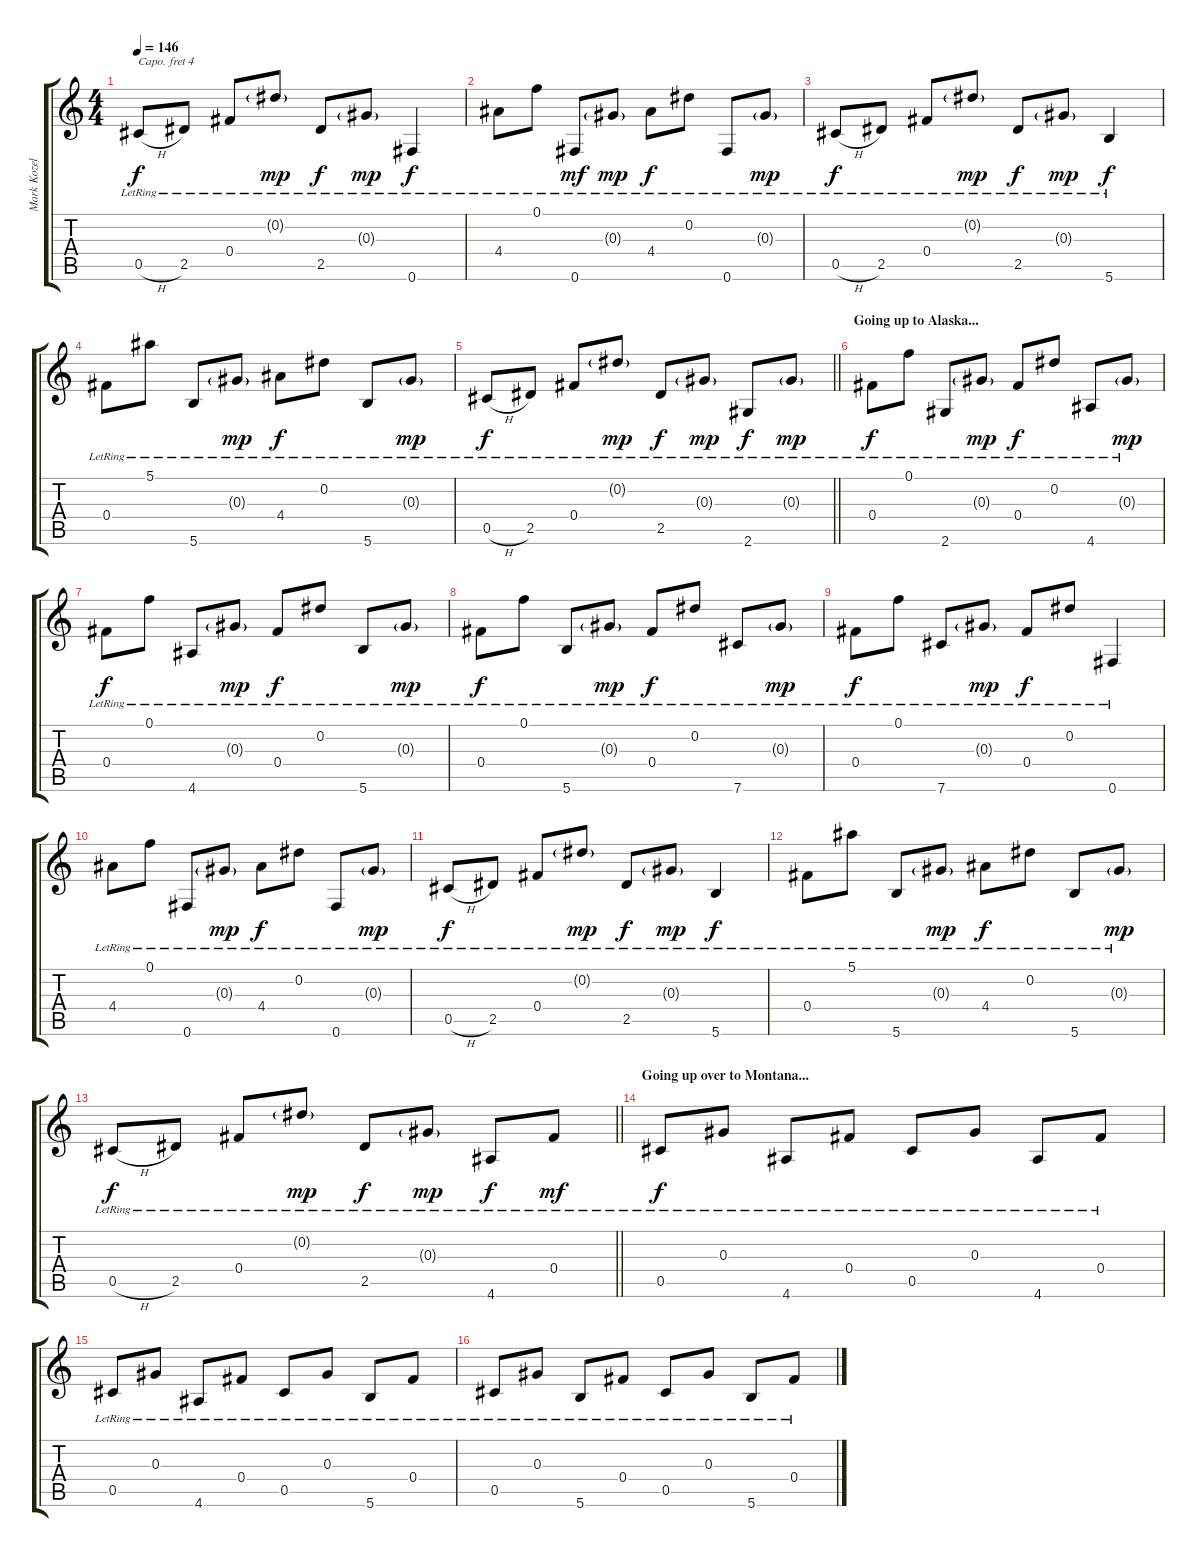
\track ("Mark Kozelek" "Mark Kozel") {instrument acousticguitarsteel}
\staff {score tabs}
\capo 4
\tuning (Db4 B3 E3 D3 A2 D2) {hide}
\ts (4 4)
\tempo 146
\clef g2
\ks c
0.5{h lr}.8{dy f} 2.5{lr}.8 0.4{lr}.8 0.2{g lr}.8{dy mp} 2.5{lr}.8{dy f} 0.3{g lr}.8{dy mp} 0.6{lr}.4{dy f} |
4.4{lr}.8 0.1{lr}.8 0.6{lr}.8{dy mf} 0.3{g lr}.8{dy mp} 4.4{lr}.8{dy f} 0.2{lr}.8 0.6{lr}.8 0.3{g lr}.8{dy mp} |
0.5{h lr}.8{dy f} 2.5{lr}.8 0.4{lr}.8 0.2{g lr}.8{dy mp} 2.5{lr}.8{dy f} 0.3{g lr}.8{dy mp} 5.6{lr}.4{dy f} |
0.4{lr}.8 5.1{lr}.8 5.6{lr}.8 0.3{g lr}.8{dy mp} 4.4{lr}.8{dy f} 0.2{lr}.8 5.6{lr}.8 0.3{g lr}.8{dy mp} |
\barLineRight lightlight
0.5{h lr}.8{dy f} 2.5{lr}.8 0.4{lr}.8 0.2{g lr}.8{dy mp} 2.5{lr}.8{dy f} 0.3{g lr}.8{dy mp} 2.6{lr}.8{dy f} 0.3{g lr}.8{dy mp} |
\section ("" "Going up to Alaska...")
0.4{lr}.8{dy f} 0.1{lr}.8 2.6{lr}.8 0.3{g lr}.8{dy mp} 0.4{lr}.8{dy f} 0.2{lr}.8 4.6{lr}.8 0.3{g lr}.8{dy mp} |
0.4{lr}.8{dy f} 0.1{lr}.8 4.6{lr}.8 0.3{g lr}.8{dy mp} 0.4{lr}.8{dy f} 0.2{lr}.8 5.6{lr}.8 0.3{g lr}.8{dy mp} |
0.4{lr}.8{dy f} 0.1{lr}.8 5.6{lr}.8 0.3{g lr}.8{dy mp} 0.4{lr}.8{dy f} 0.2{lr}.8 7.6{lr}.8 0.3{g lr}.8{dy mp} |
0.4{lr}.8{dy f} 0.1{lr}.8 7.6{lr}.8 0.3{g lr}.8{dy mp} 0.4{lr}.8{dy f} 0.2{lr}.8 0.6{lr}.4 |
4.4{lr}.8 0.1{lr}.8 0.6{lr}.8 0.3{g lr}.8{dy mp} 4.4{lr}.8{dy f} 0.2{lr}.8 0.6{lr}.8 0.3{g lr}.8{dy mp} |
0.5{h lr}.8{dy f} 2.5{lr}.8 0.4{lr}.8 0.2{g lr}.8{dy mp} 2.5{lr}.8{dy f} 0.3{g lr}.8{dy mp} 5.6{lr}.4{dy f} |
0.4{lr}.8 5.1{lr}.8 5.6{lr}.8 0.3{g lr}.8{dy mp} 4.4{lr}.8{dy f} 0.2{lr}.8 5.6{lr}.8 0.3{g lr}.8{dy mp} |
\barLineRight lightlight
0.5{h lr}.8{dy f} 2.5{lr}.8 0.4{lr}.8 0.2{g lr}.8{dy mp} 2.5{lr}.8{dy f} 0.3{g lr}.8{dy mp} 4.6{lr}.8{dy f} 0.4{lr}.8{dy mf} |
\section ("" "Going up over to Montana...")
0.5{lr}.8{dy f} 0.3{lr}.8 4.6{lr}.8 0.4{lr}.8 0.5{lr}.8 0.3{lr}.8 4.6{lr}.8 0.4{lr}.8 |
0.5{lr}.8 0.3{lr}.8 4.6{lr}.8 0.4{lr}.8 0.5{lr}.8 0.3{lr}.8 5.6{lr}.8 0.4{lr}.8 |
0.5{lr}.8 0.3{lr}.8 5.6{lr}.8 0.4{lr}.8 0.5{lr}.8 0.3{lr}.8 5.6{lr}.8 0.4{lr}.8
